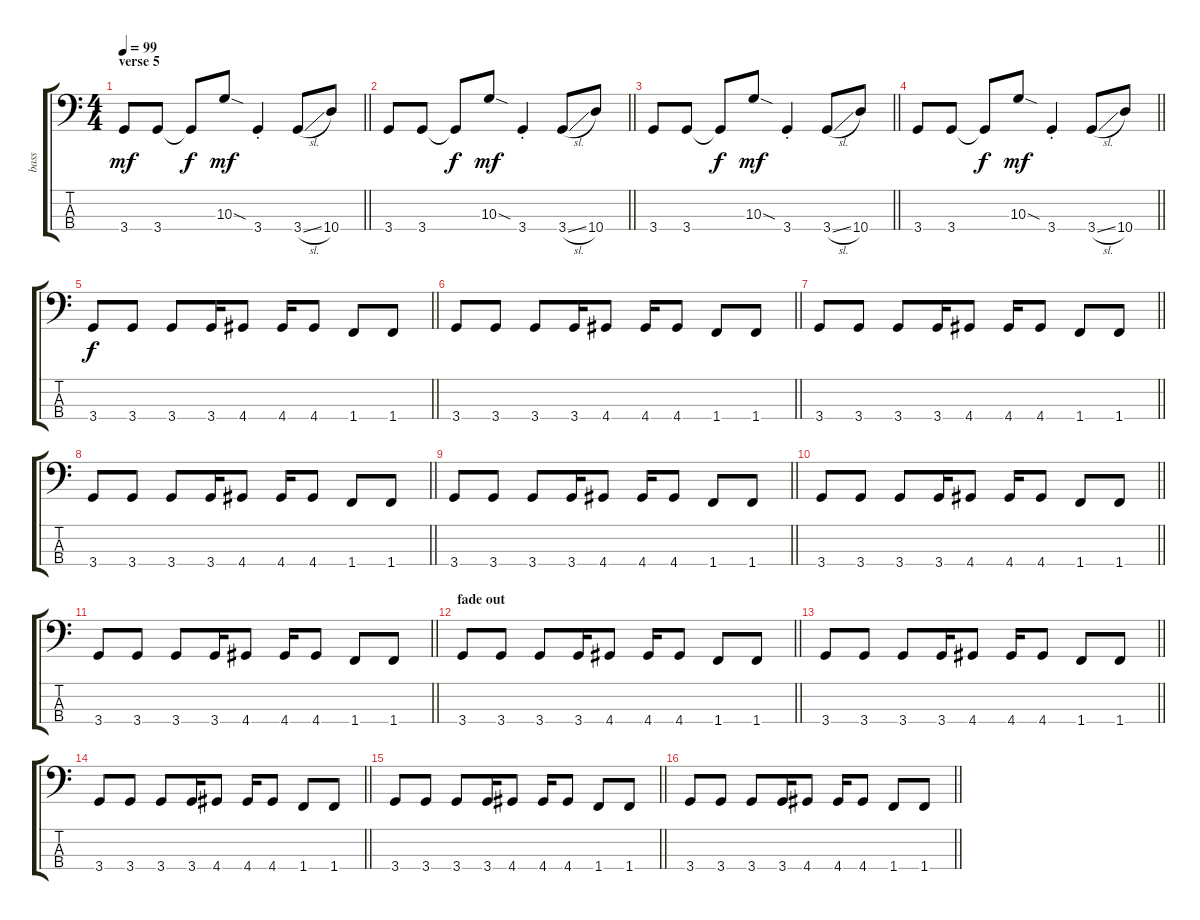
\track ("bass " "bass ") {instrument electricbassfinger}
\staff {score tabs}
\tuning (G2 D2 A1 E1) {hide}
\ts (4 4)
\section ("" "verse 5")
\tempo 99
\clef f4
\barLineRight lightlight
\ks c
3.4.8{dy mf volume 16} 3.4.8 3.4{t}.8{dy f} 10.3{sod}.8{dy mf} 3.4{st}.4 3.4{sl}.8 10.4.8 |
\barLineRight lightlight
3.4.8 3.4.8 3.4{t}.8{dy f} 10.3{sod}.8{dy mf} 3.4{st}.4 3.4{sl}.8 10.4.8 |
\barLineRight lightlight
3.4.8 3.4.8 3.4{t}.8{dy f} 10.3{sod}.8{dy mf} 3.4{st}.4 3.4{sl}.8 10.4.8 |
\barLineRight lightlight
3.4.8 3.4.8 3.4{t}.8{dy f} 10.3{sod}.8{dy mf} 3.4{st}.4 3.4{sl}.8 10.4.8 |
\barLineRight lightlight
3.4.8{dy f volume 14} 3.4.8 3.4.8 3.4.16 4.4.8 4.4.16 4.4.8 1.4.8 1.4.8 |
\barLineRight lightlight
3.4.8 3.4.8 3.4.8 3.4.16 4.4.8 4.4.16 4.4.8 1.4.8 1.4.8 |
\barLineRight lightlight
3.4.8 3.4.8 3.4.8 3.4.16 4.4.8 4.4.16 4.4.8 1.4.8 1.4.8 |
\barLineRight lightlight
3.4.8 3.4.8 3.4.8 3.4.16 4.4.8 4.4.16 4.4.8 1.4.8 1.4.8 |
\barLineRight lightlight
3.4.8 3.4.8 3.4.8 3.4.16 4.4.8 4.4.16 4.4.8 1.4.8 1.4.8 |
\barLineRight lightlight
3.4.8 3.4.8 3.4.8 3.4.16 4.4.8 4.4.16 4.4.8 1.4.8 1.4.8 |
\barLineRight lightlight
3.4.8 3.4.8 3.4.8 3.4.16 4.4.8 4.4.16 4.4.8 1.4.8 1.4.8 |
\section ("" "fade out")
\barLineRight lightlight
3.4.8 3.4.8 3.4.8 3.4.16 4.4.8 4.4.16 4.4.8 1.4.8 1.4.8 |
\barLineRight lightlight
3.4.8 3.4.8 3.4.8 3.4.16 4.4.8 4.4.16 4.4.8 1.4.8 1.4.8 |
\barLineRight lightlight
3.4.8 3.4.8 3.4.8 3.4.16 4.4.8 4.4.16 4.4.8 1.4.8 1.4.8 |
\barLineRight lightlight
3.4.8 3.4.8 3.4.8 3.4.16 4.4.8 4.4.16 4.4.8 1.4.8 1.4.8 |
\barLineRight lightlight
3.4.8 3.4.8 3.4.8 3.4.16 4.4.8 4.4.16 4.4.8 1.4.8 1.4.8
